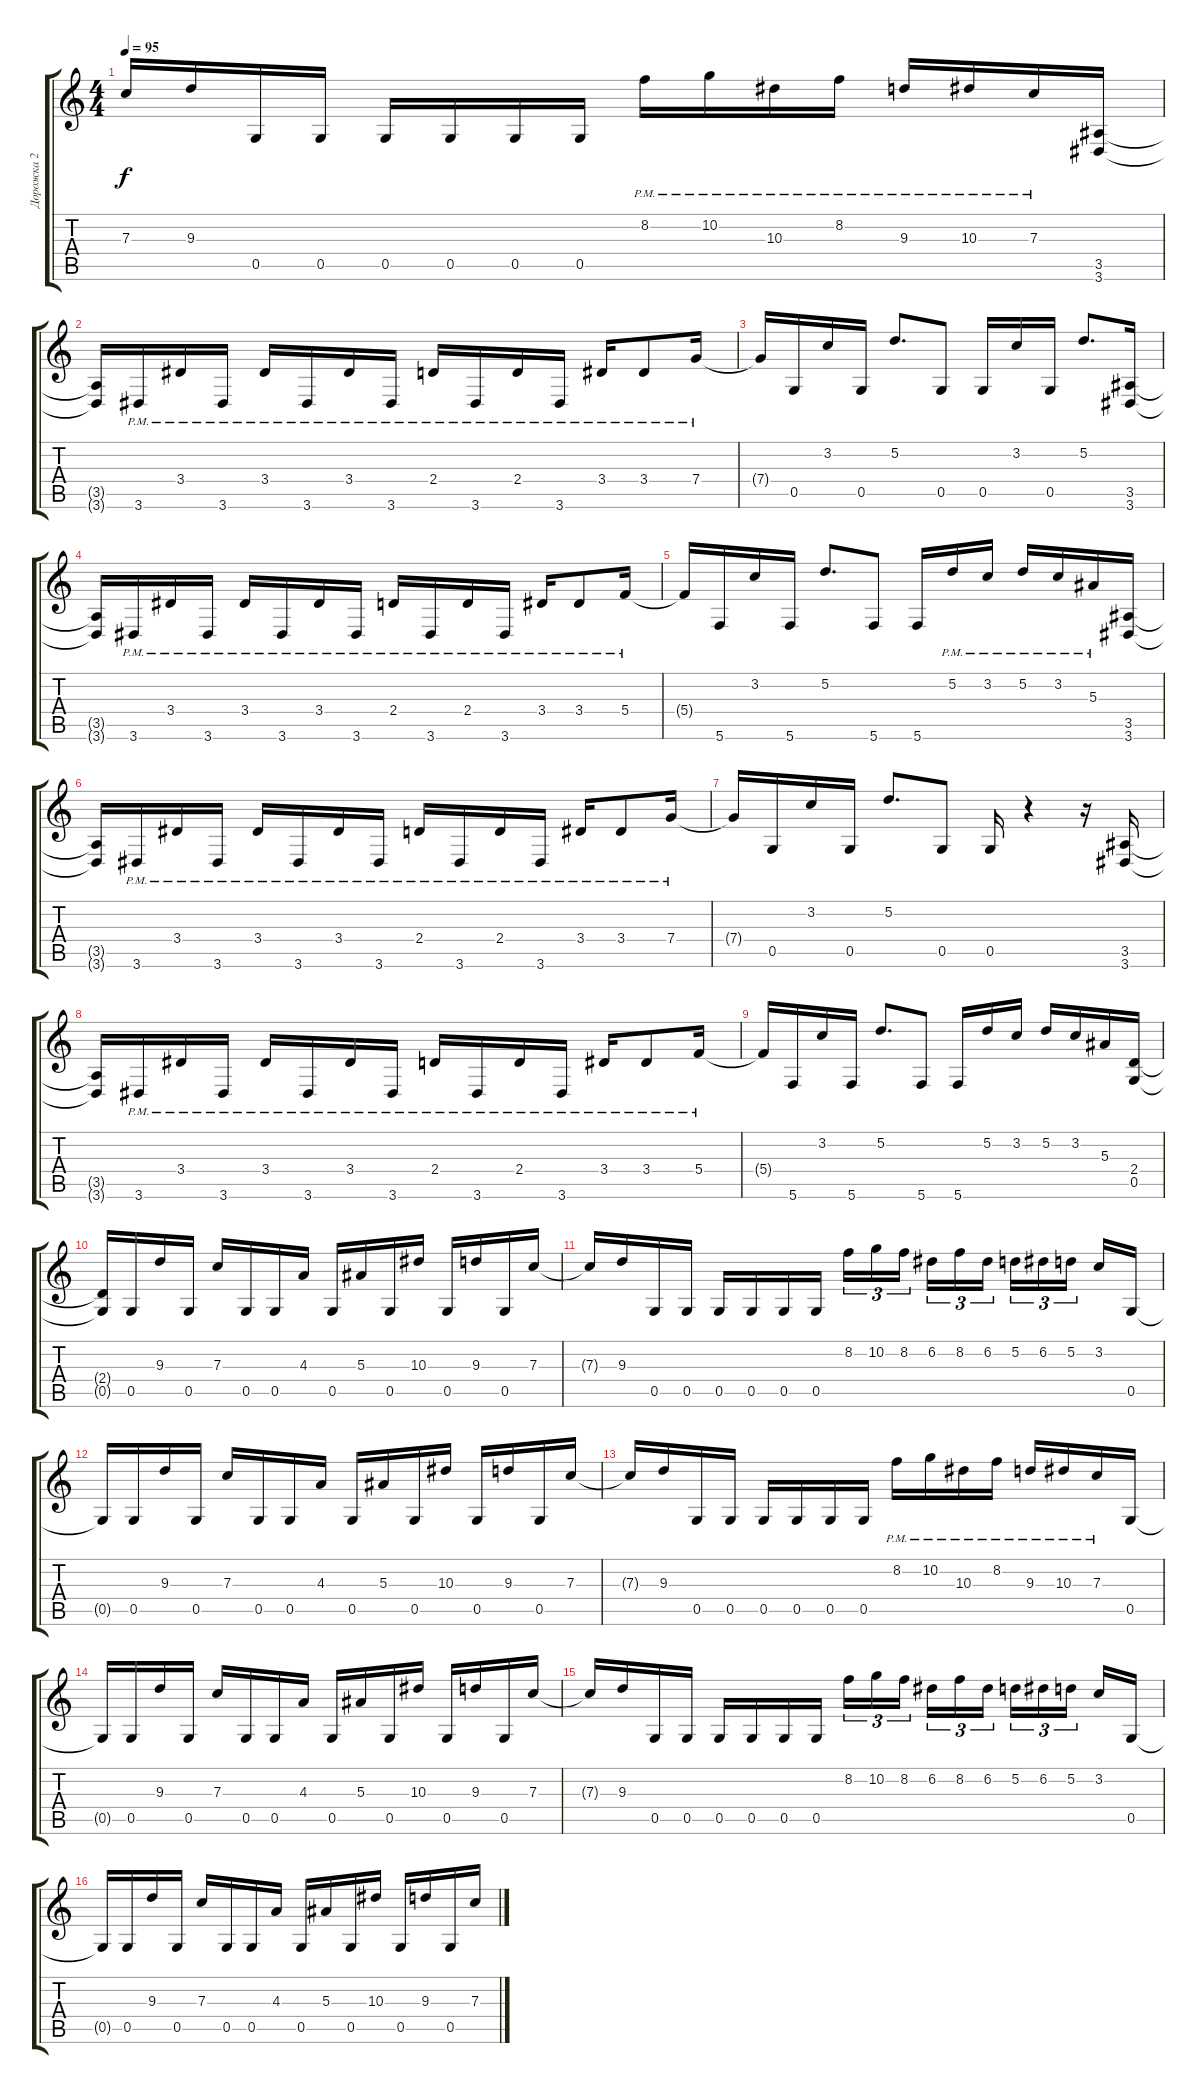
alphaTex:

\track ("Дорожка 2" "Дорожка 2") {instrument distortionguitar}
\staff {score tabs}
\tuning (D4 A3 F3 C3 G2 C2) {hide}
\ts (4 4)
\tempo 95
\clef g2
\ks c
7.3{t}.16{dy f} 9.3.16 0.5.16 0.5.16 0.5.16 0.5.16 0.5.16 0.5.16 8.2{pm}.16 10.2{pm}.16 10.3{pm}.16 8.2{pm}.16 9.3{pm}.16 10.3{pm}.16 7.3{pm}.16 (3.5 3.6).16 |
(3.5{t} 3.6{t}).16 3.6{pm}.16 3.4{pm}.16 3.6{pm}.16 3.4{pm}.16 3.6{pm}.16 3.4{pm}.16 3.6{pm}.16 2.4{pm}.16 3.6{pm}.16 2.4{pm}.16 3.6{pm}.16 3.4{pm}.16 3.4{pm}.8 7.4{pm}.16 |
7.4{t}.16 0.5.16 3.2.16 0.5.16 5.2.8{d} 0.5.8 0.5.16 3.2.16 0.5.16 5.2.8{d} (3.5 3.6).16 |
(3.5{t} 3.6{t}).16 3.6{pm}.16 3.4{pm}.16 3.6{pm}.16 3.4{pm}.16 3.6{pm}.16 3.4{pm}.16 3.6{pm}.16 2.4{pm}.16 3.6{pm}.16 2.4{pm}.16 3.6{pm}.16 3.4{pm}.16 3.4{pm}.8 5.4{pm}.16 |
5.4{t}.16 5.6.16 3.2.16 5.6.16 5.2.8{d} 5.6.8 5.6.16 5.2{pm}.16 3.2{pm}.16 5.2{pm}.16 3.2{pm}.16 5.3{pm}.16 (3.5 3.6).16 |
(3.5{t} 3.6{t}).16 3.6{pm}.16 3.4{pm}.16 3.6{pm}.16 3.4{pm}.16 3.6{pm}.16 3.4{pm}.16 3.6{pm}.16 2.4{pm}.16 3.6{pm}.16 2.4{pm}.16 3.6{pm}.16 3.4{pm}.16 3.4{pm}.8 7.4{pm}.16 |
7.4{t}.16 0.5.16 3.2.16 0.5.16 5.2.8{d} 0.5.8 0.5.16 r.4 r.16 (3.5 3.6).16 |
(3.5{t} 3.6{t}).16 3.6{pm}.16 3.4{pm}.16 3.6{pm}.16 3.4{pm}.16 3.6{pm}.16 3.4{pm}.16 3.6{pm}.16 2.4{pm}.16 3.6{pm}.16 2.4{pm}.16 3.6{pm}.16 3.4{pm}.16 3.4{pm}.8 5.4{pm}.16 |
5.4{t}.16 5.6.16 3.2.16 5.6.16 5.2.8{d} 5.6.8 5.6.16 5.2.16 3.2.16 5.2.16 3.2.16 5.3.16 (2.4 0.5).16 |
(2.4{t} 0.5{t}).16 0.5.16 9.3.16 0.5.16 7.3.16 0.5.16 0.5.16 4.3.16 0.5.16 5.3.16 0.5.16 10.3.16 0.5.16 9.3.16 0.5.16 7.3.16 |
7.3{t}.16 9.3.16 0.5.16 0.5.16 0.5.16 0.5.16 0.5.16 0.5.16 8.2.16{tu (3 2)} 10.2.16{tu (3 2)} 8.2.16{tu (3 2) beam splitsecondary} 6.2.16{tu (3 2)} 8.2.16{tu (3 2)} 6.2.16{tu (3 2)} 5.2.16{tu (3 2)} 6.2.16{tu (3 2)} 5.2.16{tu (3 2) beam splitsecondary} 3.2.16 0.5.16 |
0.5{t}.16 0.5.16 9.3.16 0.5.16 7.3.16 0.5.16 0.5.16 4.3.16 0.5.16 5.3.16 0.5.16 10.3.16 0.5.16 9.3.16 0.5.16 7.3.16 |
7.3{t}.16 9.3.16 0.5.16 0.5.16 0.5.16 0.5.16 0.5.16 0.5.16 8.2{pm}.16 10.2{pm}.16 10.3{pm}.16 8.2{pm}.16 9.3{pm}.16 10.3{pm}.16 7.3{pm}.16 0.5.16 |
0.5{t}.16 0.5.16 9.3.16 0.5.16 7.3.16 0.5.16 0.5.16 4.3.16 0.5.16 5.3.16 0.5.16 10.3.16 0.5.16 9.3.16 0.5.16 7.3.16 |
7.3{t}.16 9.3.16 0.5.16 0.5.16 0.5.16 0.5.16 0.5.16 0.5.16 8.2.16{tu (3 2)} 10.2.16{tu (3 2)} 8.2.16{tu (3 2) beam splitsecondary} 6.2.16{tu (3 2)} 8.2.16{tu (3 2)} 6.2.16{tu (3 2)} 5.2.16{tu (3 2)} 6.2.16{tu (3 2)} 5.2.16{tu (3 2) beam splitsecondary} 3.2.16 0.5.16 |
0.5{t}.16 0.5.16 9.3.16 0.5.16 7.3.16 0.5.16 0.5.16 4.3.16 0.5.16 5.3.16 0.5.16 10.3.16 0.5.16 9.3.16 0.5.16 7.3.16
